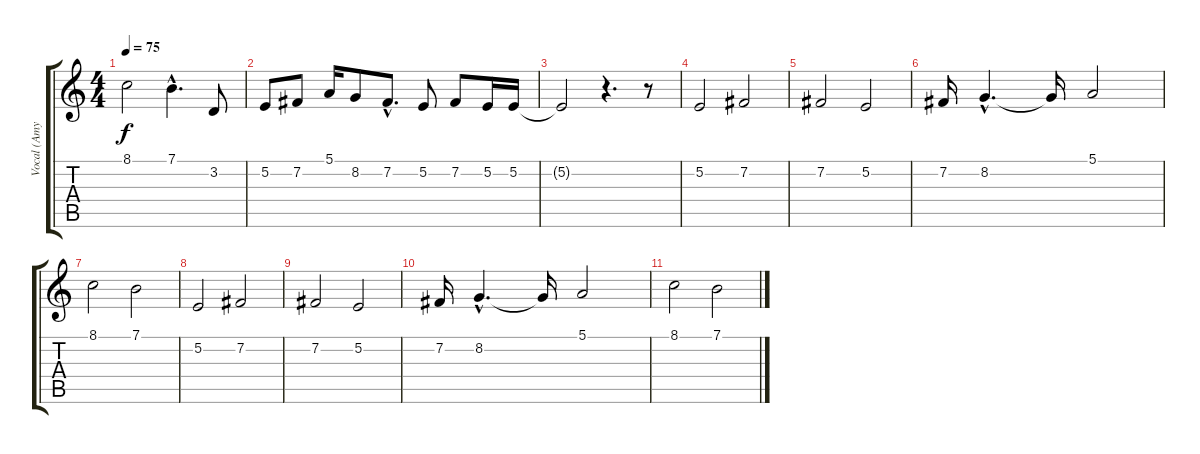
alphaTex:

\track ("Vocal (Amy Lee)" "Vocal (Amy") {instrument synthvoice}
\staff {score tabs}
\tuning (E4 B3 G3 D3 A2 E2) {hide}
\ts (4 4)
\tempo 75
\clef g2
\ks c
8.1.2{dy f} 7.1{hac}.4{d} 3.2.8 |
5.2.8 7.2.8 5.1.16 8.2.8 7.2{hac}.8{d} 5.2.8 7.2.8 5.2.16 5.2.16 |
5.2{t}.2 r.4{d} r.8 |
5.2.2 7.2.2 |
7.2.2 5.2.2 |
7.2.16 8.2{hac}.4{d} 8.2{t}.16 5.1.2 |
8.1.2 7.1.2 |
5.2.2 7.2.2 |
7.2.2 5.2.2 |
7.2.16 8.2{hac}.4{d} 8.2{t}.16 5.1.2 |
8.1.2 7.1.2
